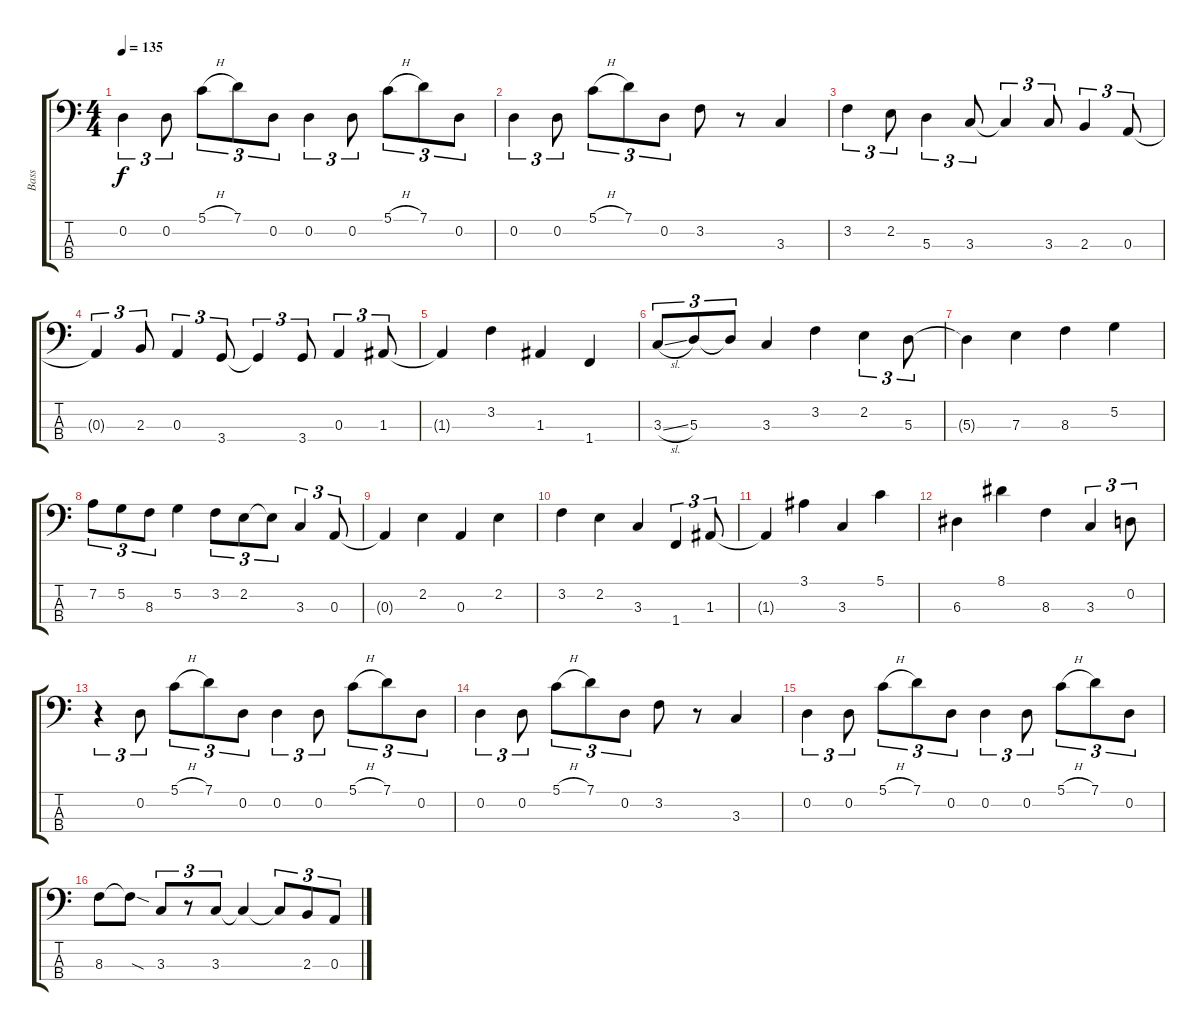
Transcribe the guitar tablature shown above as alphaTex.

\track ("Bass" "Bass") {instrument electricbassfinger}
\staff {score tabs}
\tuning (G2 D2 A1 E1) {hide}
\ts (4 4)
\tempo 135
\clef f4
\ks c
0.2.4{tu (3 2) dy f} 0.2.8{tu (3 2)} 5.1{h}.8{tu (3 2)} 7.1.8{tu (3 2)} 0.2.8{tu (3 2)} 0.2.4{tu (3 2)} 0.2.8{tu (3 2)} 5.1{h}.8{tu (3 2)} 7.1.8{tu (3 2)} 0.2.8{tu (3 2)} |
0.2.4{tu (3 2)} 0.2.8{tu (3 2)} 5.1{h}.8{tu (3 2)} 7.1.8{tu (3 2)} 0.2.8{tu (3 2)} 3.2.8 r.8 3.3.4 |
3.2.4{tu (3 2)} 2.2.8{tu (3 2)} 5.3.4{tu (3 2)} 3.3.8{tu (3 2)} 3.3{t}.4{tu (3 2)} 3.3.8{tu (3 2)} 2.3.4{tu (3 2)} 0.3.8{tu (3 2)} |
0.3{t}.4{tu (3 2)} 2.3.8{tu (3 2)} 0.3.4{tu (3 2)} 3.4.8{tu (3 2)} 3.4{t}.4{tu (3 2)} 3.4.8{tu (3 2)} 0.3.4{tu (3 2)} 1.3.8{tu (3 2)} |
1.3{t}.4 3.2.4 1.3.4 1.4.4 |
3.3{sl}.8{tu (3 2)} 5.3.8{tu (3 2)} 5.3{t}.8{tu (3 2)} 3.3.4 3.2.4 2.2.4{tu (3 2)} 5.3.8{tu (3 2)} |
5.3{t}.4 7.3.4 8.3.4 5.2.4 |
7.2.8{tu (3 2)} 5.2.8{tu (3 2)} 8.3.8{tu (3 2)} 5.2.4 3.2.8{tu (3 2)} 2.2.8{tu (3 2)} 2.2{t}.8{tu (3 2)} 3.3.4{tu (3 2)} 0.3.8{tu (3 2)} |
0.3{t}.4 2.2.4 0.3.4 2.2.4 |
3.2.4 2.2.4 3.3.4 1.4.4{tu (3 2)} 1.3.8{tu (3 2)} |
1.3{t}.4 3.1.4 3.3.4 5.1.4 |
6.3.4 8.1.4 8.3.4 3.3.4{tu (3 2)} 0.2.8{tu (3 2)} |
r.4{tu (3 2)} 0.2.8{tu (3 2)} 5.1{h}.8{tu (3 2)} 7.1.8{tu (3 2)} 0.2.8{tu (3 2)} 0.2.4{tu (3 2)} 0.2.8{tu (3 2)} 5.1{h}.8{tu (3 2)} 7.1.8{tu (3 2)} 0.2.8{tu (3 2)} |
0.2.4{tu (3 2)} 0.2.8{tu (3 2)} 5.1{h}.8{tu (3 2)} 7.1.8{tu (3 2)} 0.2.8{tu (3 2)} 3.2.8 r.8 3.3.4 |
0.2.4{tu (3 2)} 0.2.8{tu (3 2)} 5.1{h}.8{tu (3 2)} 7.1.8{tu (3 2)} 0.2.8{tu (3 2)} 0.2.4{tu (3 2)} 0.2.8{tu (3 2)} 5.1{h}.8{tu (3 2)} 7.1.8{tu (3 2)} 0.2.8{tu (3 2)} |
8.3.8 8.3{sod t}.8 3.3.8{tu (3 2)} r.8{tu (3 2)} 3.3.8{tu (3 2)} 3.3{t}.4 3.3{t}.8{tu (3 2)} 2.3.8{tu (3 2)} 0.3.8{tu (3 2)}
